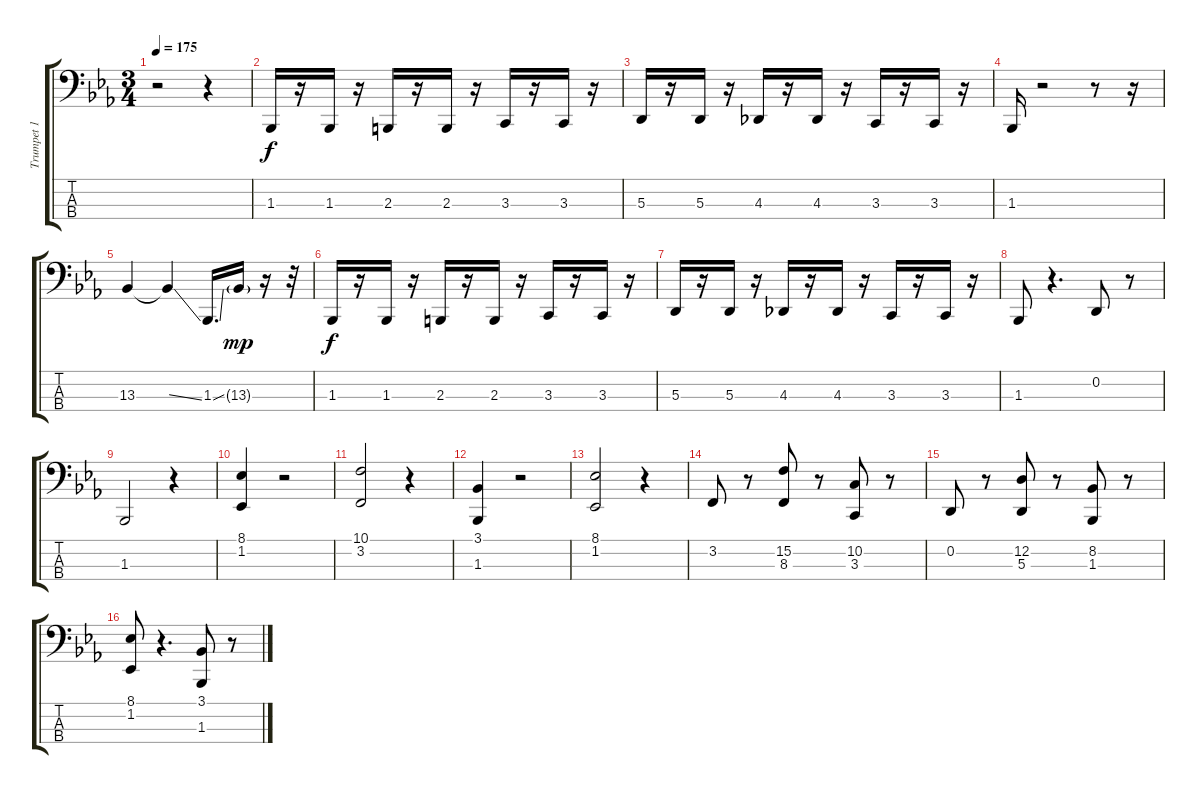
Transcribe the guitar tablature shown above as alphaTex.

\track ("Trumpet 1" "Trumpet 1") {instrument trumpet}
\staff {score tabs}
\tuning (G2 D2 A1 E1) {hide}
\ts (3 4)
\tempo 175
\clef f4
\ks eb
r.2{dy f} r.4 |
1.3.16 r.16 1.3.16 r.16 2.3.16 r.16 2.3.16 r.16 3.3.16 r.16 3.3.16 r.16 |
5.3.16 r.16 5.3.16 r.16 4.3.16 r.16 4.3.16 r.16 3.3.16 r.16 3.3.16 r.16 |
1.3.16 r.2 r.8 r.16 |
13.3.4 13.3{ss t}.4 1.3{ss}.16{d} 13.3{g}.16{dy mp} r.16 r.32 |
1.3.16{dy f} r.16 1.3.16 r.16 2.3.16 r.16 2.3.16 r.16 3.3.16 r.16 3.3.16 r.16 |
5.3.16 r.16 5.3.16 r.16 4.3.16 r.16 4.3.16 r.16 3.3.16 r.16 3.3.16 r.16 |
1.3.8 r.4{d} 0.2.8 r.8 |
1.3.2 r.4 |
(8.1 1.2).4 r.2 |
(10.1 3.2).2 r.4 |
(3.1 1.3).4 r.2 |
(8.1 1.2).2 r.4 |
3.2.8 r.8 (15.2 8.3).8 r.8 (10.2 3.3).8 r.8 |
0.2.8 r.8 (12.2 5.3).8 r.8 (8.2 1.3).8 r.8 |
(8.1 1.2).8 r.4{d} (3.1 1.3).8 r.8
